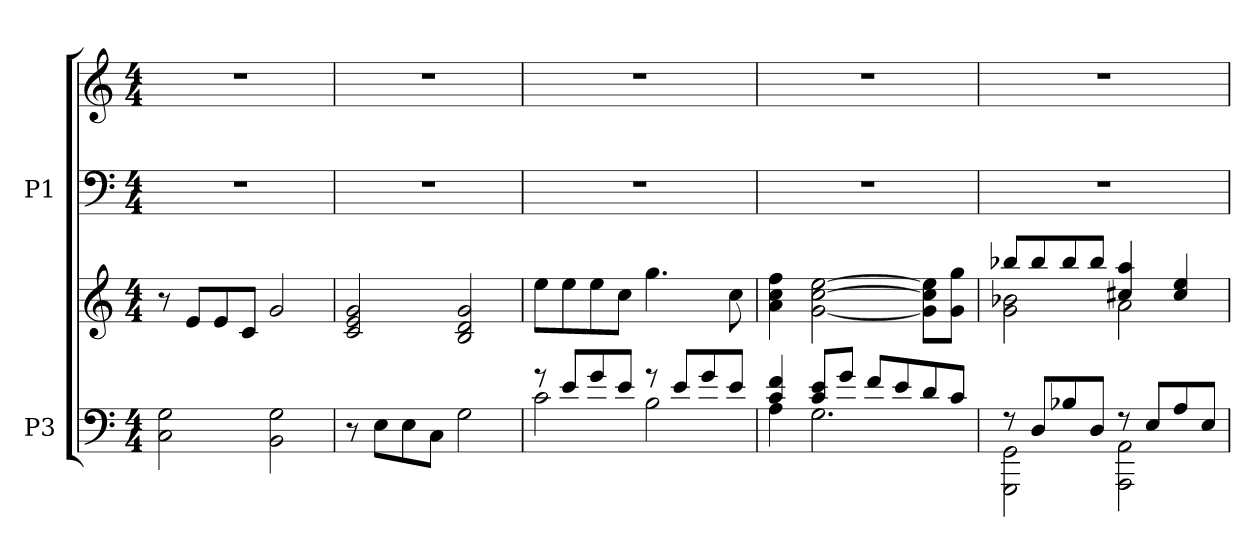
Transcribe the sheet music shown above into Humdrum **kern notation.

**kern	**kern	**kern	**kern
*part2	*part2	*part1	*part1
*staff4	*staff3	*staff2	*staff1
*I"P3	*	*I"P1	*
!!LO:PB:g=z
*clefF4	*clefG2	*clefF4	*clefG2
*k[]	*k[]	*k[]	*k[]
*C:	*C:	*C:	*C:
*M4/4	*M4/4	*M4/4	*M4/4
=1	=1	=1	=1
2Ci\ 2Gi	8r	1r	1r
.	8ei/L	.	.
.	8ei/	.	.
.	8ci/J	.	.
2BBi\ 2Gi	2gi/	.	.
=2	=2	=2	=2
8r	2ci/ 2ei 2gi	1r	1r
8Ei\L	.	.	.
8Ei\	.	.	.
8Ci\J	.	.	.
2Gi\	2Bi/ 2di 2gi	.	.
=3	=3	=3	=3
*^	*	*	*
8r	2ci\	8eei\L	1r	1r
8ei/L	.	8eei\	.	.
8gi/	.	8eei\	.	.
8ei/J	.	8cci\J	.	.
8r	2Bi\	4.ggi\	.	.
8ei/L	.	.	.	.
8gi/	.	.	.	.
8ei/J	.	8cci\	.	.
=4	=4	=4	=4	=4
4ci/ 4fi	4Ai\	4ai\ 4cci 4ffi	1r	1r
8ci/ 8eiL	2.Gi\	[<2gi\ [>2cci [>2eei	.	.
8gi/J	.	.	.	.
8fi/L	.	.	.	.
8ei/	.	.	.	.
8di/	.	8gi\] 8cci] 8eei]L	.	.
8ci/J	.	8gi\ 8ggiJ	.	.
!!LO:LB:g=z
=5	=5	=5	=5	=5
*	*	*^	*	*
8r	2GGGi\ 2GGi	8bb-Xi/L	2gi\ 2b-Xi	1r	1r
8Di/L	.	8bb-i/	.	.	.
8B-Xi/	.	8bb-i/	.	.	.
8Di/J	.	8bb-i/J	.	.	.
8r	2AAAi\ 2AAi	4cc#Xi/ 4aai	2ai\	.	.
8Ei/L	.	.	.	.	.
8Ai/	.	4cc#i/ 4eei	.	.	.
8Ei/J	.	.	.	.	.
*v	*v	*	*	*	*
*	*v	*v	*	*
=	=	=	=
*-	*-	*-	*-
